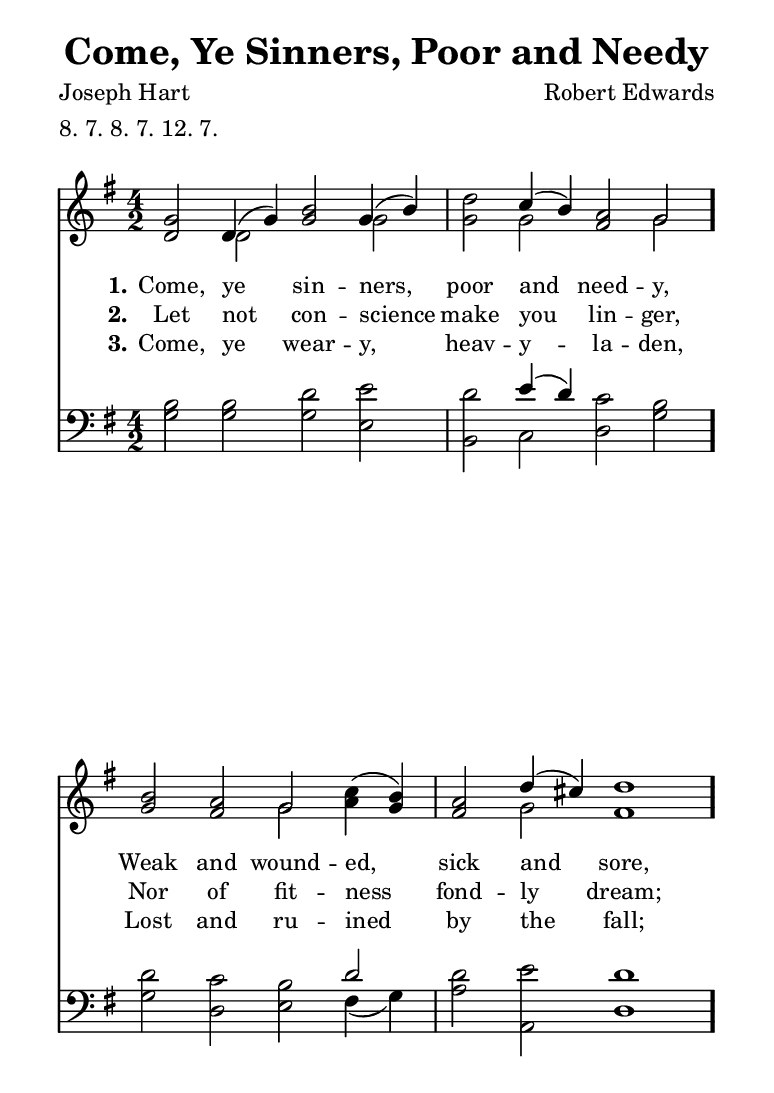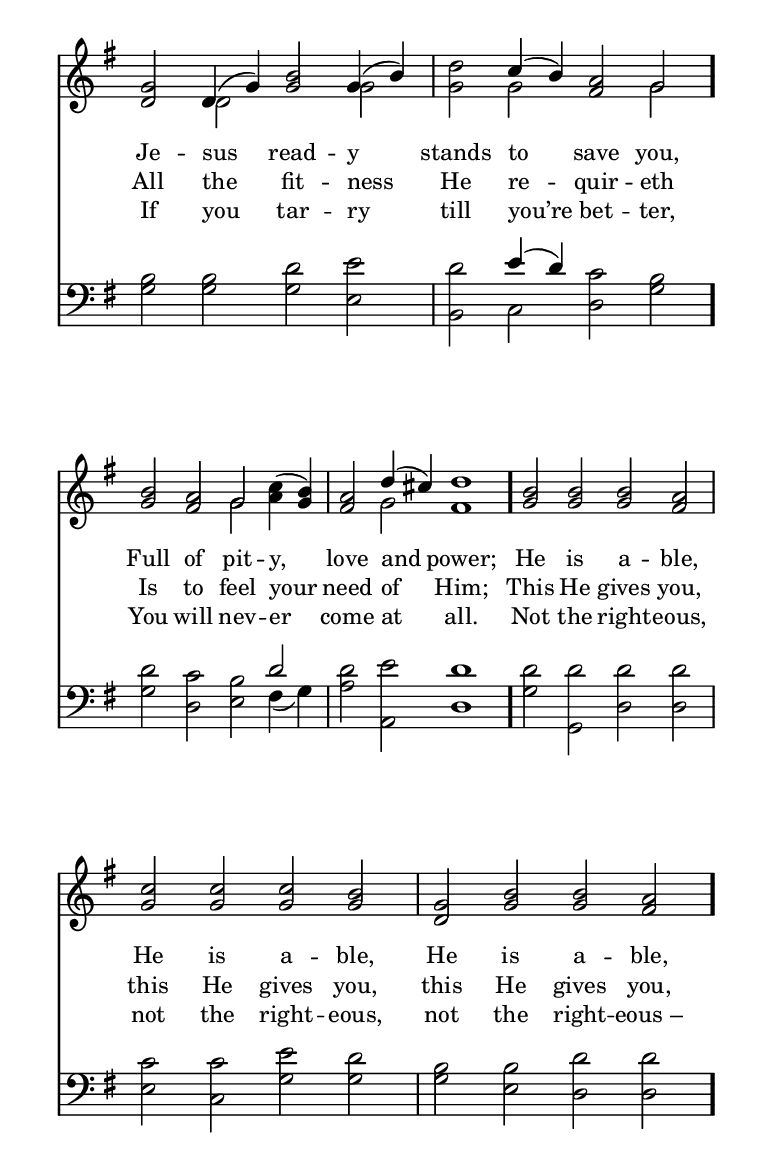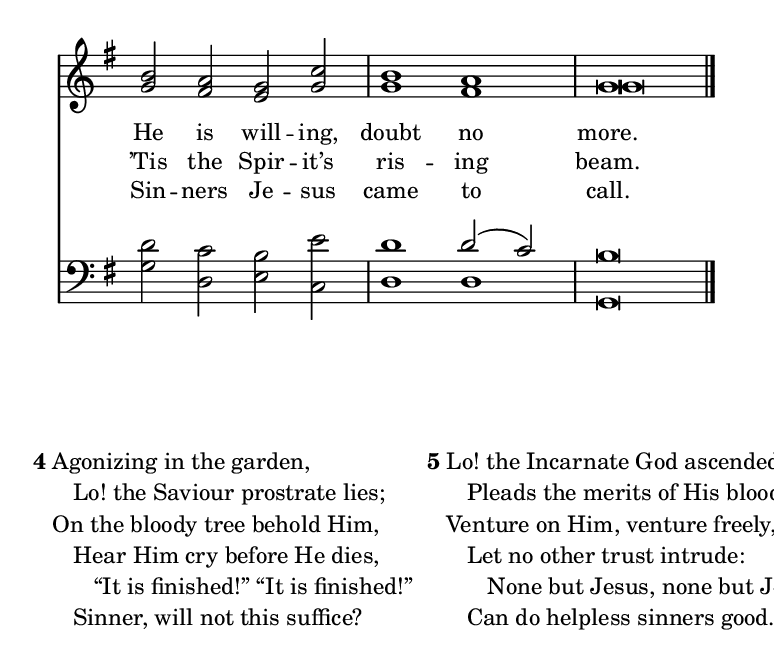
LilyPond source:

\include "common/global.ily"
\paper {
  \include "common/paper.ily"
  system-count = #(cond (is-eogsized 4) (#t #f))
}

\header{
  %gospel
  hymnnumber = "77"
  title = "Come, Ye Sinners, Poor and Needy"
  tunename = "Caersalem"
  meter = "8. 7. 8. 7. 12. 7." % original has 8. 7. 8. 7. 4. 7
  poet = "Joseph Hart"
  composer = "Robert Edwards"
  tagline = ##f
}

% for fermata in MIDI
ta = { \tempo 4=160 }
tb = { \tempo 4=80  }

patternAA = { c2 c4( c4) c2 c4( c4) | c2 c4( c4) c2 c2 }
patternAB = { c2 }
patternAC = { c2 c2 c2 c2 | c2 c4( c4) c2 c2 }

patternBA = { c2 c2 c2 c4( c4) | c2 c4( c4) c1 }
patternBB = { c2 c2 c2 c4( c4) | c2 c2      c1 }
patternBC = { c2 c2 c2 c2      | c2 c2      c1 }

patternCA = { \patternAB }

patternDA = { c2 c2 c2 c2 | c1 c1      | c\breve }
patternDB = { c2 c2 c2 c2 | c1 c2( c2) | c\breve }

global = {
  \include "common/overrides.ily"
  \override Staff.TimeSignature.style = #'numbered
  \time 4/2
  \override Score.MetronomeMark.transparent = ##t % hide all fermata changes too
  \ta
  \key g \major
  \autoBeamOff
}

notesSoprano = {
\global
\relative c'' {

  \changePitch \patternAA { g d g b g b | d c b a g }
  \changePitch \patternBA { b a g c b | a d cis d }
  \changePitch \patternAA { g, d g b g b | d c b a g }
  \changePitch \patternBA { b a g c b | a d cis d }

  \changePitch \patternCA { b b b a | c c c b | g b b a }
  \changePitch \patternDA { b a g c | b a | g }

  \bar "|."

}
}

notesAlto = {
\global
\relative e' {

  \changePitch \patternAB { d d g g | g g fis g }
  \changePitch \patternBB { g fis g a g | fis g fis }
  \changePitch \patternAB { d d g g | g g fis g }
  \changePitch \patternBB { g fis g a g | fis g fis }

  \changePitch \patternCA { g g g fis | g g g g | d g g fis }
  \changePitch \patternDA { g fis e g | g fis | g }

}
}

notesTenor = {
\global
\relative a {

  \changePitch \patternAC { b b d e | d e d c b }
  \changePitch \patternBC { d c b d | d e d }
  \changePitch \patternAC { b b d e | d e d c b }
  \changePitch \patternBC { d c b d | d e d }

  \changePitch \patternCA { d d d d | c c e d | b b d d }
  \changePitch \patternDB { d c b e | d d c | b }

}
}

notesBass = {
\global
\relative f {

  \changePitch \patternAB { g g g e | b c d g }
  \changePitch \patternBB { g d e fis g | a a, d }
  \changePitch \patternAB { g g g e | b c d g }
  \changePitch \patternBB { g d e fis g | a a, d }

  \changePitch \patternCA { g g, d' d | e c g' g | g e d d }
  \changePitch \patternDA { g d e c | d d | g, }

}
}

wordsA = \lyricmode {
\set stanza = "1."

Come, ye sin -- ners, poor and need -- y, \bar "."
Weak and wound -- ed, sick and sore, \bar "."
Je -- sus read -- y stands to save you, \bar "."
Full of pit -- y, love and power; \bar "."
He is a -- ble, %{HIDE>%} He is a -- ble, %{<HIDE%} He is a -- ble, \bar "."
He is will -- ing, doubt no more. \bar "."

}

wordsB = \lyricmode {
\set stanza = "2."

Let not con -- science make you lin -- ger,
Nor of fit -- ness fond -- ly dream;
All the fit -- ness He re -- quir -- eth
Is to feel your need of Him;
This He gives you, %{HIDE>%} this He gives you, %{<HIDE%} this He gives you,
’Tis the Spir -- it’s ris -- ing beam.

}

wordsC = \lyricmode {
\set stanza = "3."

Come, ye wear -- y, heav -- y -- la -- den,
Lost and ru -- ined by the fall;
If you tar -- ry till you’re bet -- ter,
You will nev -- er come at all.
Not the right -- eous, %{HIDE>%} not the right -- eous, %{<HIDE%} not the right -- eous_–
Sin -- ners Je -- sus came to call.

}

wordsD = \markuplist {

\line { Agonizing in the garden, }
\line { { \hspace #2 } Lo! the Saviour prostrate lies; }
\line { On the bloody tree behold Him, }
\line { { \hspace #2 } Hear Him cry before He dies, }
\line { { \hspace #4 } “It is finished!” “It is finished!” }
\line { { \hspace #2 } Sinner, will not this suffice? }

}

wordsE = \markuplist {

\line { Lo! the Incarnate God ascended, }
\line { { \hspace #2 } Pleads the merits of His blood; }
\line { Venture on Him, venture freely, }
\line { { \hspace #2 } Let no other trust intrude: }
\line { { \hspace #4 } None but Jesus, none but Jesus, }
\line { { \hspace #2 } Can do helpless sinners good. }

}

\score {
  \context ChoirStaff <<
    \context Staff = upper <<
      \set Staff.autoBeaming = ##f
      \set ChoirStaff.systemStartDelimiter = #'SystemStartBar
      \set ChoirStaff.printPartCombineTexts = ##f
      \partcombine #'(2 . 11) \notesSoprano \notesAlto
      \context NullVoice = sopranos { \voiceOne << \notesSoprano >> }
      \context Lyrics = one   \lyricsto sopranos \wordsA
      \context Lyrics = two   \lyricsto sopranos \wordsB
      \context Lyrics = three \lyricsto sopranos \wordsC
    >>
    \context Staff = men <<
      \set Staff.autoBeaming = ##f
      \clef bass
      \set ChoirStaff.printPartCombineTexts = ##f
      \partcombine #'(2 . 11) \notesTenor \notesBass
    >>
  >>
  \layout {
    \include "common/layout.ily"
  }
  #(cond ((ly:get-option 'eog-midi-permitted) #{ \midi{
    \include "common/midi.ily"
  } #}))
}

\noPageBreak

\markup { \fill-line { %\column {
  \hspace #0.1
  \line{ \bold 4 \column { \wordsD } } %\combine \null \vspace #0.4
  \hspace #0.1
  \line{ \bold 5 \column { \wordsE } } %\combine \null \vspace #0.4
  \hspace #0.1
} } %}

\version "2.19.49"  % necessary for upgrading to future LilyPond versions.

% vi:set et ts=2 sw=2 ai nocindent syntax=lilypond:
